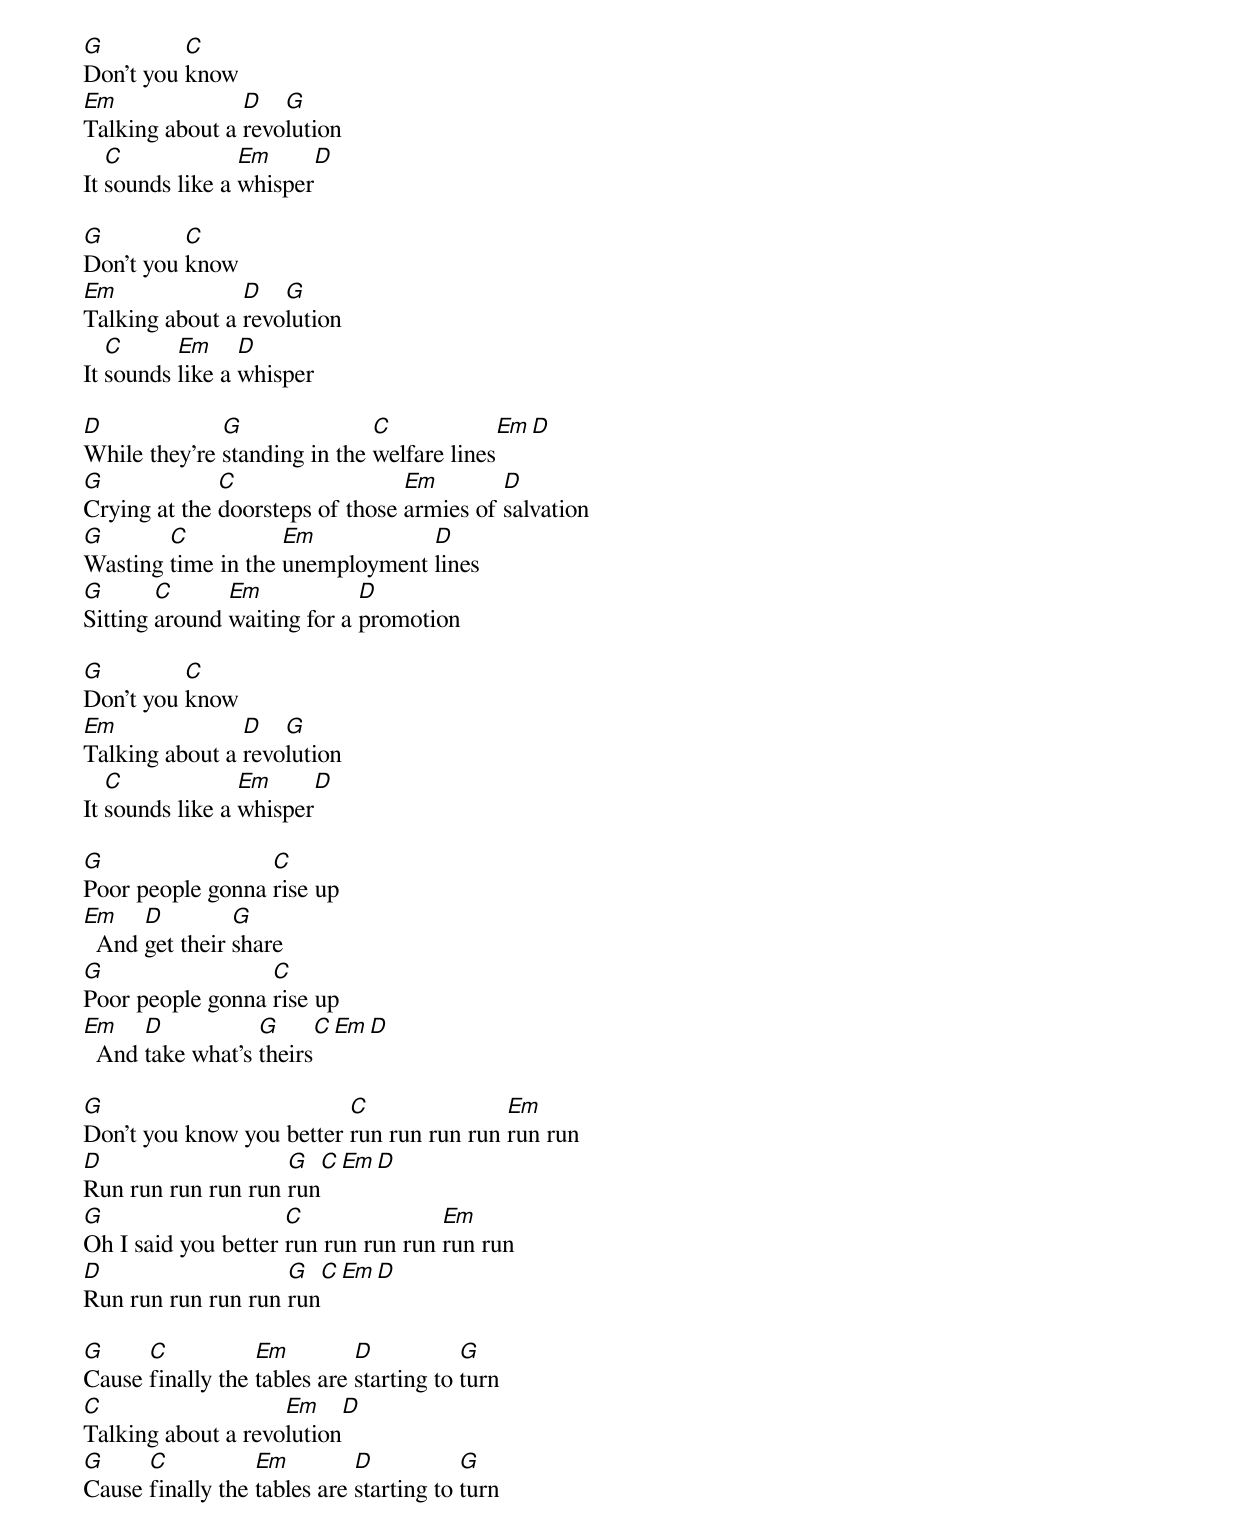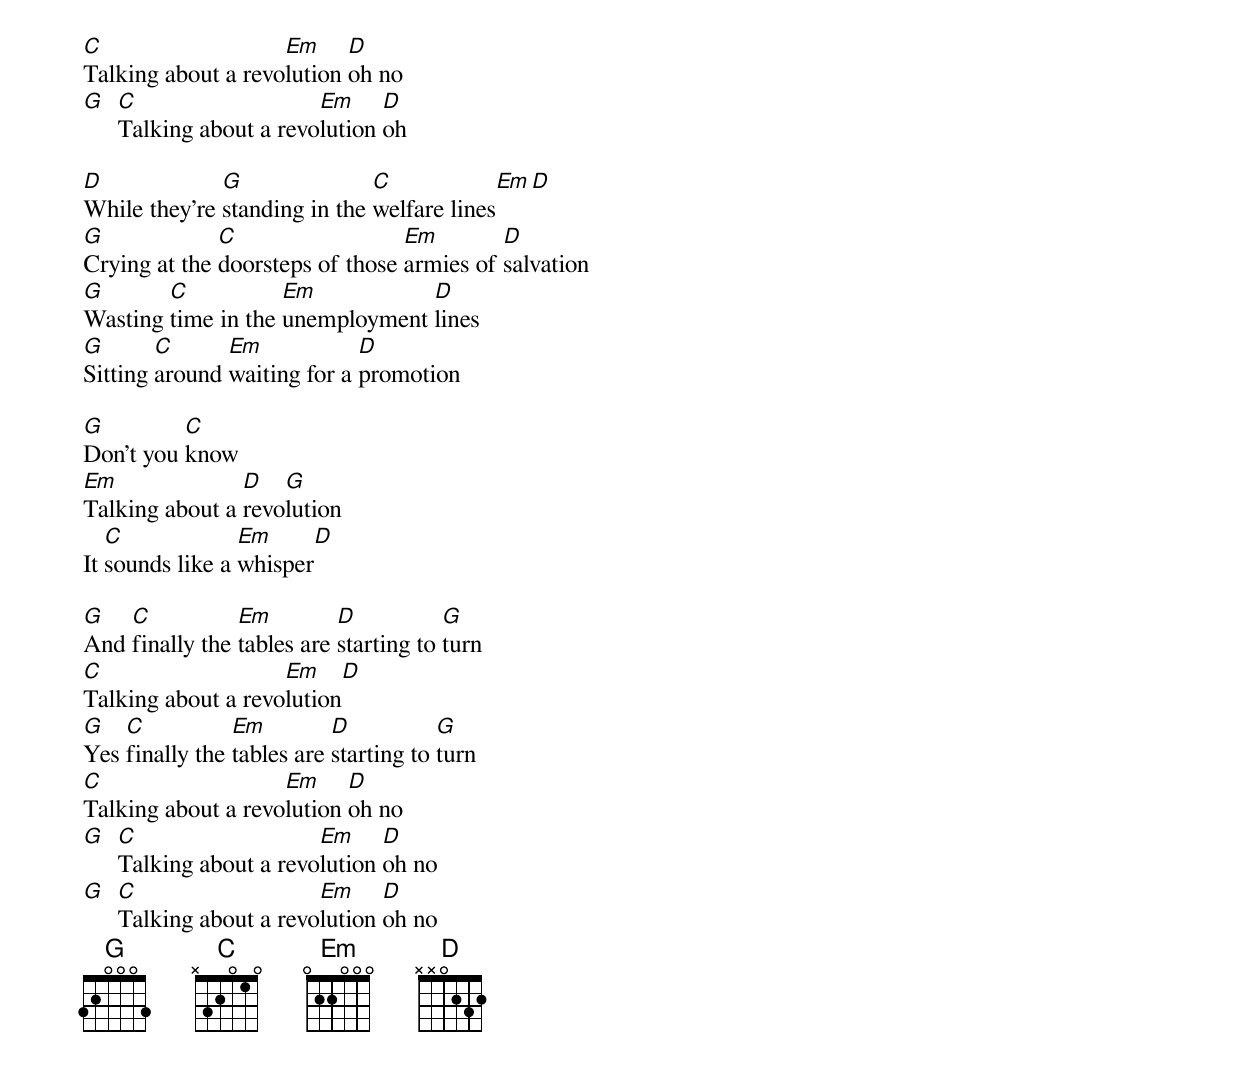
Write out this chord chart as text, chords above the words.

G         C
Don't you know
Em              D   G
Talking about a revolution
   C             Em     D
It sounds like a whisper

G         C
Don't you know
Em              D   G
Talking about a revolution
   C      Em     D
It sounds like a whisper

D             G               C            Em D
While they're standing in the welfare lines
G             C                  Em        D
Crying at the doorsteps of those armies of salvation
G       C           Em           D
Wasting time in the unemployment lines
G       C      Em            D
Sitting around waiting for a promotion

G         C
Don't you know
Em              D   G
Talking about a revolution
   C             Em     D
It sounds like a whisper

G                 C
Poor people gonna rise up
Em    D         G
  And get their share
G                 C
Poor people gonna rise up
Em    D           G      C Em D
  And take what's theirs

G                         C               Em
Don't you know you better run run run run run run
D                   G   C Em D
Run run run run run run
G                    C               Em
Oh I said you better run run run run run run
D                   G   C Em D
Run run run run run run

G     C           Em         D           G
Cause finally the tables are starting to turn
C                   Em    D
Talking about a revolution
G     C           Em         D           G
Cause finally the tables are starting to turn
C                   Em     D
Talking about a revolution oh no
G C                   Em     D
  Talking about a revolution oh

D             G               C            Em D
While they're standing in the welfare lines
G             C                  Em        D
Crying at the doorsteps of those armies of salvation
G       C           Em           D
Wasting time in the unemployment lines
G       C      Em            D
Sitting around waiting for a promotion

G         C
Don't you know
Em              D   G
Talking about a revolution
   C             Em     D
It sounds like a whisper

G   C           Em         D           G
And finally the tables are starting to turn
C                   Em    D
Talking about a revolution
G   C           Em         D           G
Yes finally the tables are starting to turn
C                   Em     D
Talking about a revolution oh no
G C                   Em     D
  Talking about a revolution oh no
G C                   Em     D
  Talking about a revolution oh no
